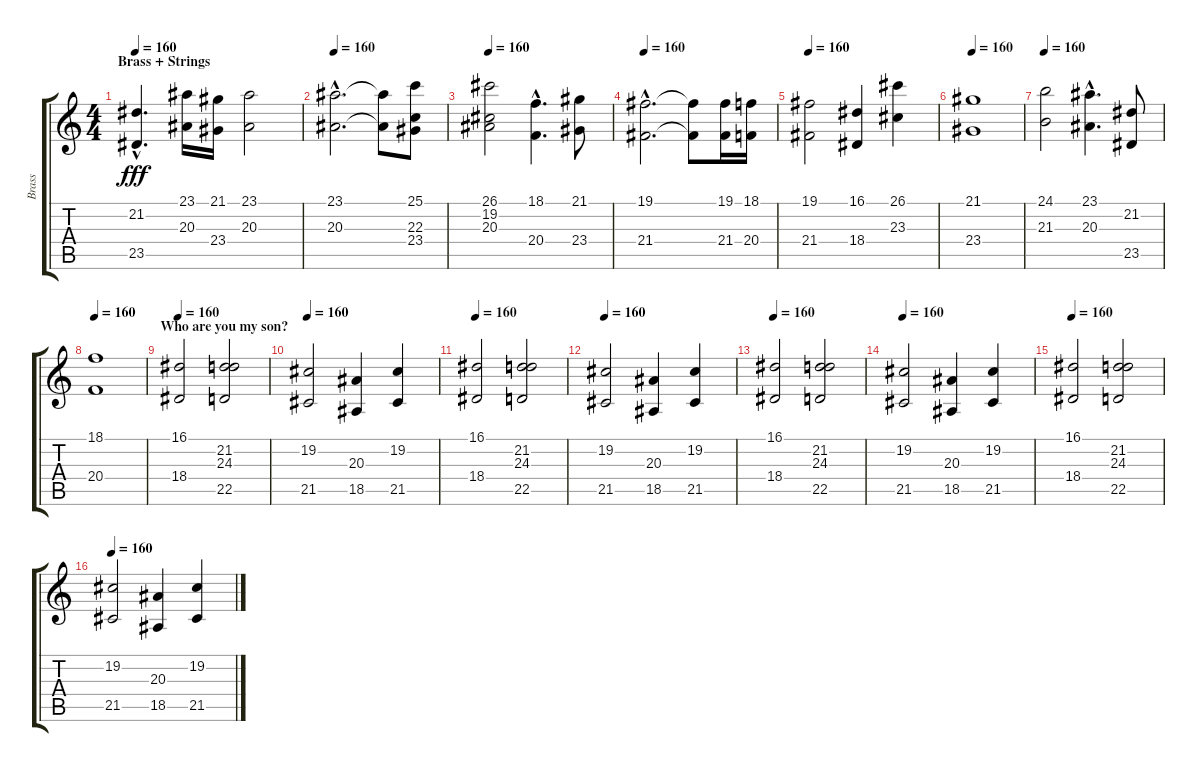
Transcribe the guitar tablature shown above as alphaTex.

\track ("Brass" "Brass") {instrument brasssection}
\staff {score tabs}
\tuning (B3 Gb3 D3 A2 E2 B1) {hide}
\ts (4 4)
\section ("" "Brass + Strings")
\tempo 160
\clef g2
\ks c
(21.2{hac} 23.5{hac}).4{d dy fff} (23.1 20.3).16 (21.1 23.4).16 (23.1 20.3).2 |
\tempo 160
(23.1{hac} 20.3{hac}).2{d} (23.1{t} 20.3{t}).8 (25.1 22.3 23.4).8 |
\tempo 160
(26.1 19.2 20.3).2 (18.1{hac} 20.4{hac}).4{d} (21.1 23.4).8 |
\tempo 160
(19.1{hac} 21.4{hac}).2{d} (19.1{t} 21.4{t}).8 (19.1 21.4).16 (18.1 20.4).16 |
\tempo 160
(19.1 21.4).2 (16.1 18.4).4 (26.1 23.3).4 |
\tempo 160
(21.1 23.4).1 |
\tempo 160
(24.1 21.3).2 (23.1{hac} 20.3{hac}).4{d} (21.2 23.5).8 |
\tempo 160
(18.1 20.4).1 |
\section ("" "Who are you my son?")
\tempo 160
(16.1 18.4).2 (21.2 24.3 22.5).2 |
\tempo 160
(19.2 21.5).2 (20.3 18.5).4 (19.2 21.5).4 |
\tempo 160
(16.1 18.4).2 (21.2 24.3 22.5).2 |
\tempo 160
(19.2 21.5).2 (20.3 18.5).4 (19.2 21.5).4 |
\tempo 160
(16.1 18.4).2 (21.2 24.3 22.5).2 |
\tempo 160
(19.2 21.5).2 (20.3 18.5).4 (19.2 21.5).4 |
\tempo 160
(16.1 18.4).2 (21.2 24.3 22.5).2 |
\tempo 160
(19.2 21.5).2 (20.3 18.5).4 (19.2 21.5).4
